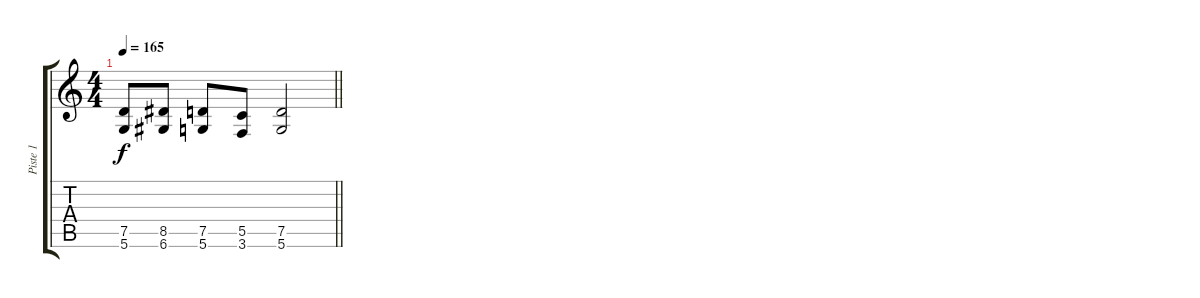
\track ("Piste 1" "Piste 1") {instrument distortionguitar}
\staff {score tabs}
\tuning (D4 A3 F3 C3 G2 D2) {hide}
\ts (4 4)
\tempo 165
\clef g2
\barLineRight lightlight
\ks c
(7.5 5.6).8{dy f} (8.5 6.6).8 (7.5 5.6).8 (5.5 3.6).8 (7.5 5.6).2
